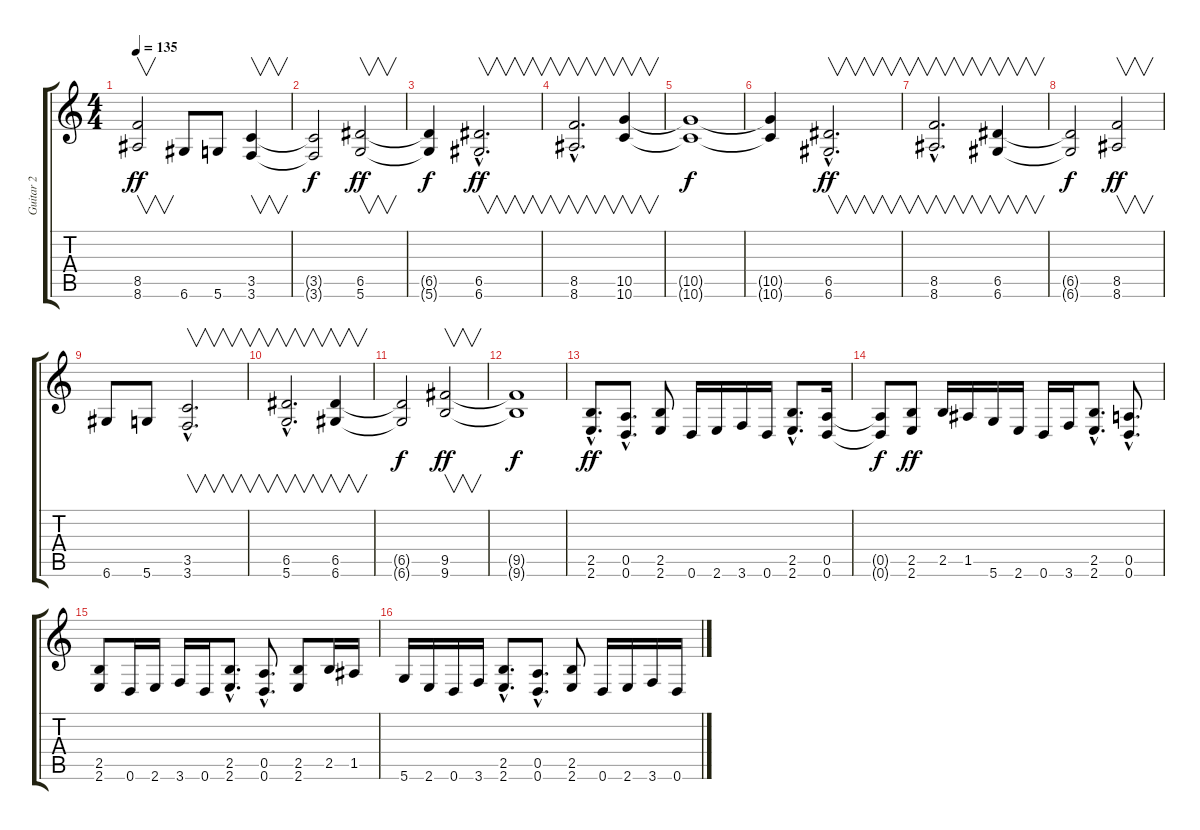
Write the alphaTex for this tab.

\track ("Guitar 2" "Guitar 2") {instrument distortionguitar}
\staff {score tabs}
\tuning (E4 B3 G3 D3 A2 D2) {hide}
\ts (4 4)
\tempo 135
\clef g2
\ks c
(8.5 8.6).2{v dy ff} 6.6.8 5.6.8 (3.5 3.6).4{v} |
(3.5{t} 3.6{t}).2{dy f} (6.5 5.6).2{v dy ff} |
(6.5{t} 5.6{t}).4{dy f} (6.5{hac} 6.6{hac}).2{v d dy ff} |
(8.5{hac} 8.6{hac}).2{v d} (10.5 10.6).4{v} |
(10.5{t} 10.6{t}).1{dy f} |
(10.5{t} 10.6{t}).4 (6.5{hac} 6.6{hac}).2{v d dy ff} |
(8.5{hac} 8.6{hac}).2{v d} (6.5 6.6).4{v} |
(6.5{t} 6.6{t}).2{dy f} (8.5 8.6).2{v dy ff} |
6.6.8 5.6.8 (3.5{hac} 3.6{hac}).2{v d} |
(6.5{hac} 5.6{hac}).2{v d} (6.5 6.6).4{v} |
(6.5{t} 6.6{t}).2{dy f} (9.5 9.6).2{v dy ff} |
(9.5{t} 9.6{t}).1{dy f} |
(2.5{hac} 2.6{hac}).8{d dy ff balance 4} (0.5{hac} 0.6{hac}).8{d} (2.5 2.6).8 0.6.16 2.6.16 3.6.16 0.6.16 (2.5{hac} 2.6{hac}).8{d} (0.5 0.6).16 |
(0.5{t} 0.6{t}).8{dy f} (2.5 2.6).8{dy ff} 2.5.16 1.5.16 5.6.16 2.6.16 0.6.16 3.6.16 (2.5{hac} 2.6{hac}).8{d} (0.5{hac} 0.6{hac}).8{d} |
(2.5 2.6).8 0.6.16 2.6.16 3.6.16 0.6.16 (2.5{hac} 2.6{hac}).8{d} (0.5{hac} 0.6{hac}).8{d} (2.5 2.6).8 2.5.16 1.5.16 |
5.6.16 2.6.16 0.6.16 3.6.16 (2.5{hac} 2.6{hac}).8{d} (0.5{hac} 0.6{hac}).8{d} (2.5 2.6).8 0.6.16 2.6.16 3.6.16 0.6.16
